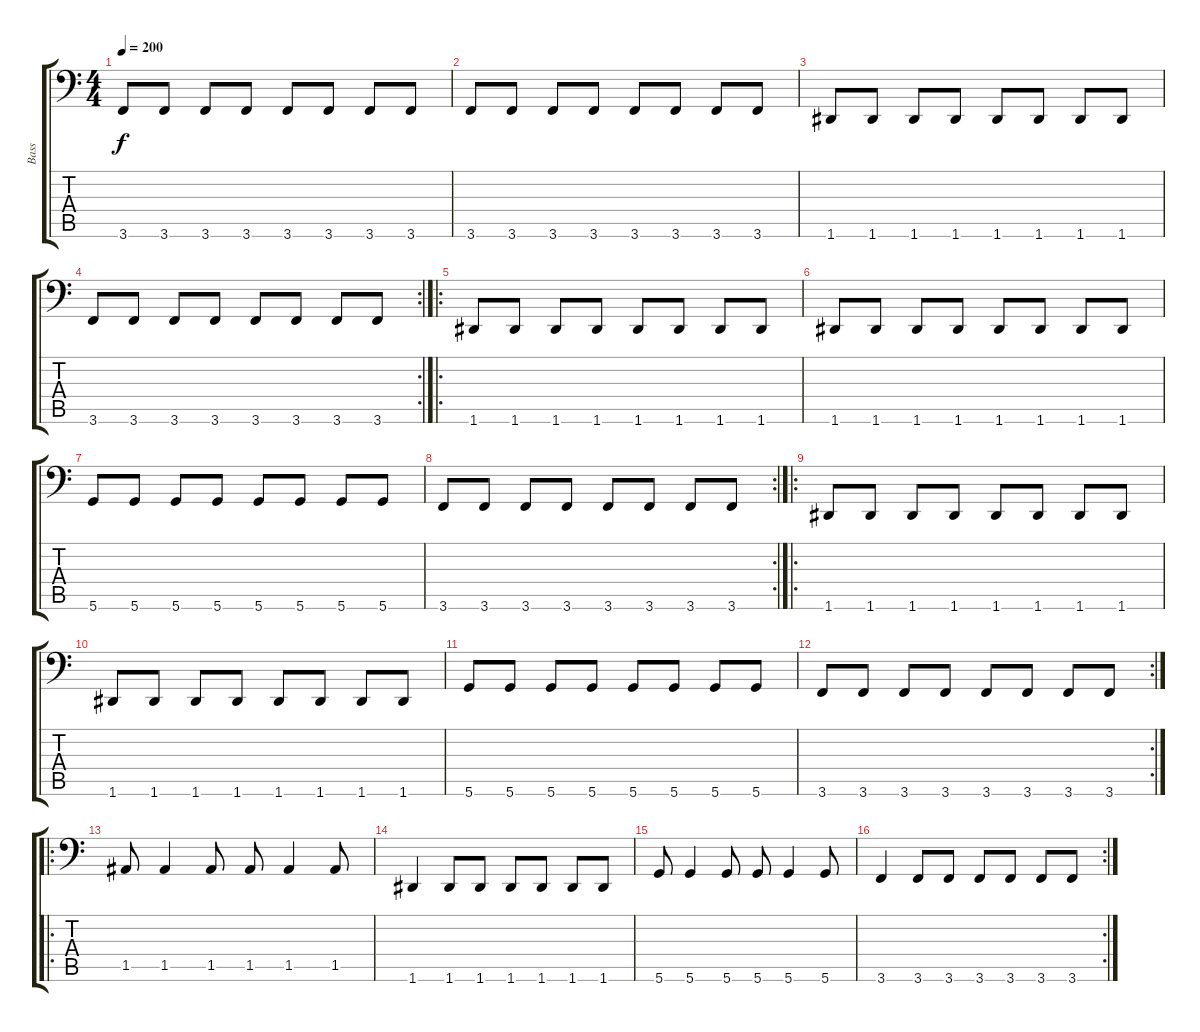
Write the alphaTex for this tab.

\track ("Bass" "Bass") {instrument electricbasspick}
\staff {score tabs}
\tuning (E3 B2 G2 D2 A1 D1) {hide}
\ts (4 4)
\tempo 200
\clef f4
\ks c
3.6.8{dy f} 3.6.8 3.6.8 3.6.8 3.6.8 3.6.8 3.6.8 3.6.8 |
3.6.8 3.6.8 3.6.8 3.6.8 3.6.8 3.6.8 3.6.8 3.6.8 |
1.6.8 1.6.8 1.6.8 1.6.8 1.6.8 1.6.8 1.6.8 1.6.8 |
\rc 2
3.6.8 3.6.8 3.6.8 3.6.8 3.6.8 3.6.8 3.6.8 3.6.8 |
\ro
1.6.8 1.6.8 1.6.8 1.6.8 1.6.8 1.6.8 1.6.8 1.6.8 |
1.6.8 1.6.8 1.6.8 1.6.8 1.6.8 1.6.8 1.6.8 1.6.8 |
5.6.8 5.6.8 5.6.8 5.6.8 5.6.8 5.6.8 5.6.8 5.6.8 |
\rc 2
3.6.8 3.6.8 3.6.8 3.6.8 3.6.8 3.6.8 3.6.8 3.6.8 |
\ro
1.6.8 1.6.8 1.6.8 1.6.8 1.6.8 1.6.8 1.6.8 1.6.8 |
1.6.8 1.6.8 1.6.8 1.6.8 1.6.8 1.6.8 1.6.8 1.6.8 |
5.6.8 5.6.8 5.6.8 5.6.8 5.6.8 5.6.8 5.6.8 5.6.8 |
\rc 2
3.6.8 3.6.8 3.6.8 3.6.8 3.6.8 3.6.8 3.6.8 3.6.8 |
\ro
1.5.8 1.5.4 1.5.8 1.5.8 1.5.4 1.5.8 |
1.6.4 1.6.8 1.6.8 1.6.8 1.6.8 1.6.8 1.6.8 |
5.6.8 5.6.4 5.6.8 5.6.8 5.6.4 5.6.8 |
\rc 2
3.6.4 3.6.8 3.6.8 3.6.8 3.6.8 3.6.8 3.6.8
